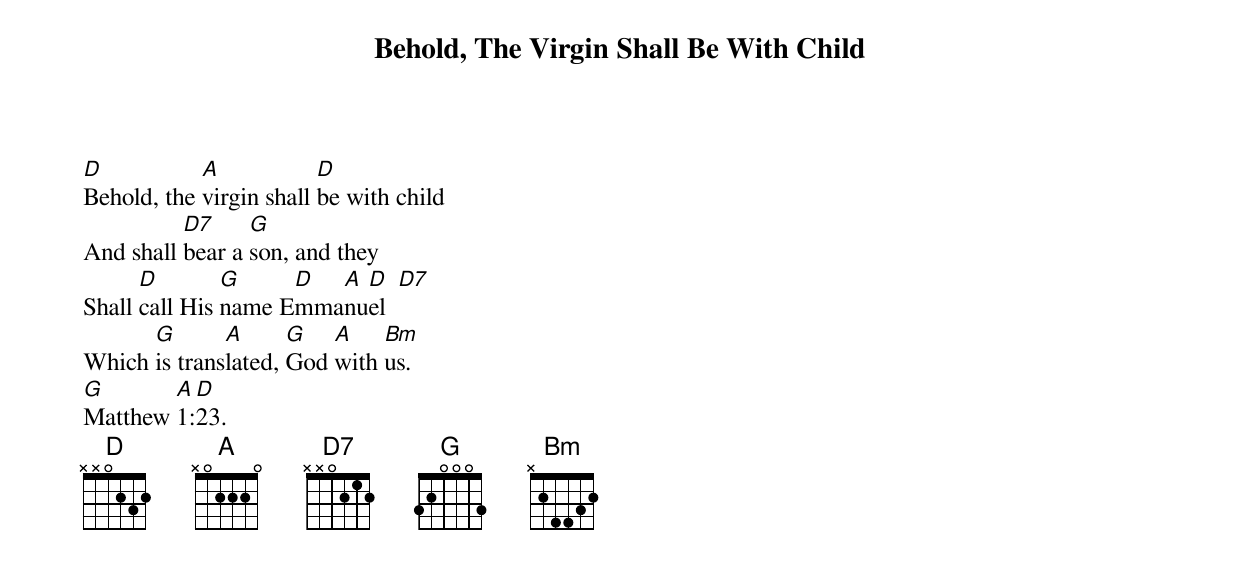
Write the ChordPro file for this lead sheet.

{title: Behold, The Virgin Shall Be With Child}


[D]Behold, the [A]virgin shall [D]be with child
And shall [D7]bear a [G]son, and they
Shall [D]call His [G]name E[D]mma[A]nu[D]el  [D7]
Which [G]is trans[A]lated, [G]God [A]with [Bm]us.
[G]Matthew [A]1:[D]23.
